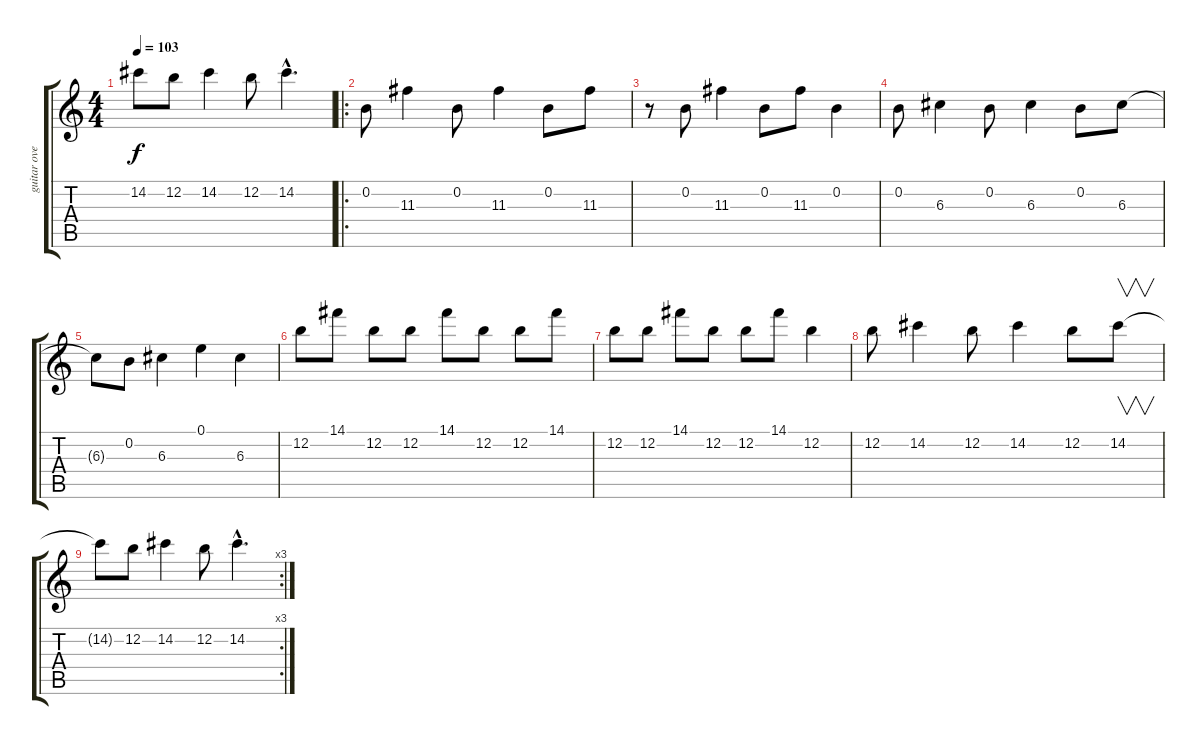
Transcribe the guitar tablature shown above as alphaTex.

\track ("guitar overdubs" "guitar ove") {instrument overdrivenguitar}
\staff {score tabs}
\tuning (E4 B3 G3 D3 A2 E2) {hide}
\ts (4 4)
\tempo 103
\clef g2
\ks c
14.2{t}.8{dy f} 12.2.8 14.2.4 12.2.8 14.2{hac}.4{d} |
\ro
0.2.8 11.3.4 0.2.8 11.3.4 0.2.8 11.3.8 |
r.8 0.2.8 11.3.4 0.2.8 11.3.8 0.2.4 |
0.2.8 6.3.4 0.2.8 6.3.4 0.2.8 6.3.8 |
6.3{t}.8 0.2.8 6.3.4 0.1.4 6.3.4 |
12.2.8 14.1.8 12.2.8 12.2.8 14.1.8 12.2.8 12.2.8 14.1.8 |
12.2.8 12.2.8 14.1.8 12.2.8 12.2.8 14.1.8 12.2.4 |
12.2.8 14.2.4 12.2.8 14.2.4 12.2.8 14.2.8{v} |
\rc 3
14.2{t}.8 12.2.8 14.2.4 12.2.8 14.2{hac}.4{d}
